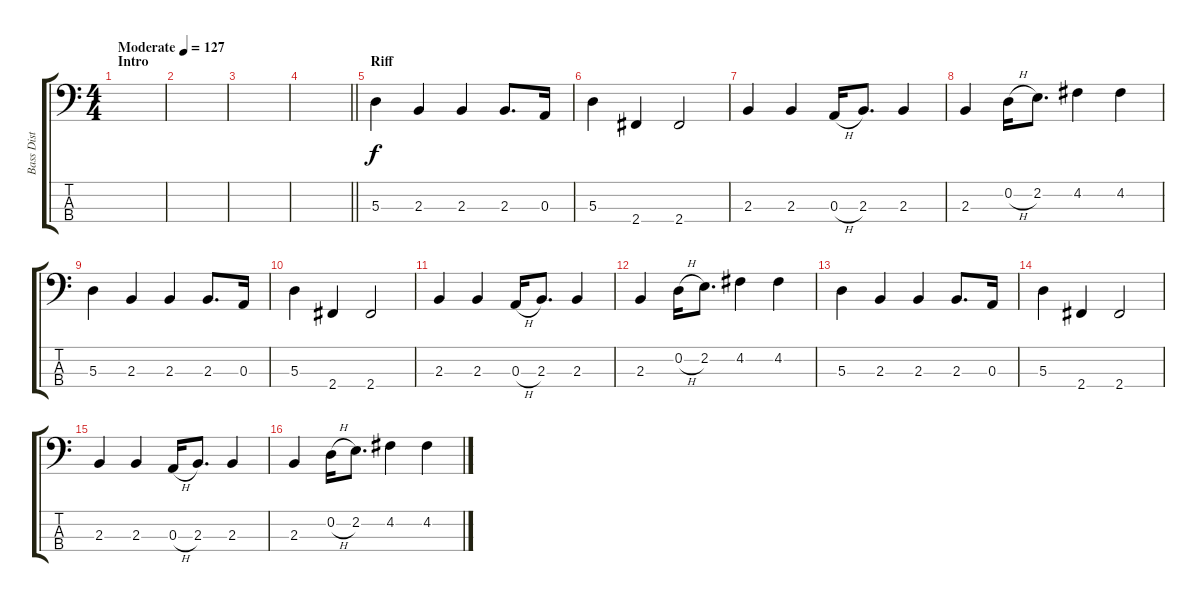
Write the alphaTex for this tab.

\track ("Bass Dist" "Bass Dist") {instrument distortionguitar}
\staff {score tabs}
\tuning (G2 D2 A1 E1) {hide}
\ts (4 4)
\section ("" "Intro")
\tempo (127 "Moderate")
\clef f4
\ks c
|
|
|
\barLineRight lightlight
|
\section ("" "Riff")
5.3.4 2.3.4 2.3.4 2.3.8{d} 0.3.16 |
5.3.4 2.4.4 2.4.2 |
2.3.4 2.3.4 0.3{h}.16 2.3.8{d} 2.3.4 |
2.3.4 0.2{h}.16 2.2.8{d} 4.2.4 4.2.4 |
5.3.4 2.3.4 2.3.4 2.3.8{d} 0.3.16 |
5.3.4 2.4.4 2.4.2 |
2.3.4 2.3.4 0.3{h}.16 2.3.8{d} 2.3.4 |
2.3.4 0.2{h}.16 2.2.8{d} 4.2.4 4.2.4 |
5.3.4{dy f} 2.3.4 2.3.4 2.3.8{d} 0.3.16 |
5.3.4 2.4.4 2.4.2 |
2.3.4 2.3.4 0.3{h}.16 2.3.8{d} 2.3.4 |
2.3.4 0.2{h}.16 2.2.8{d} 4.2.4 4.2.4
